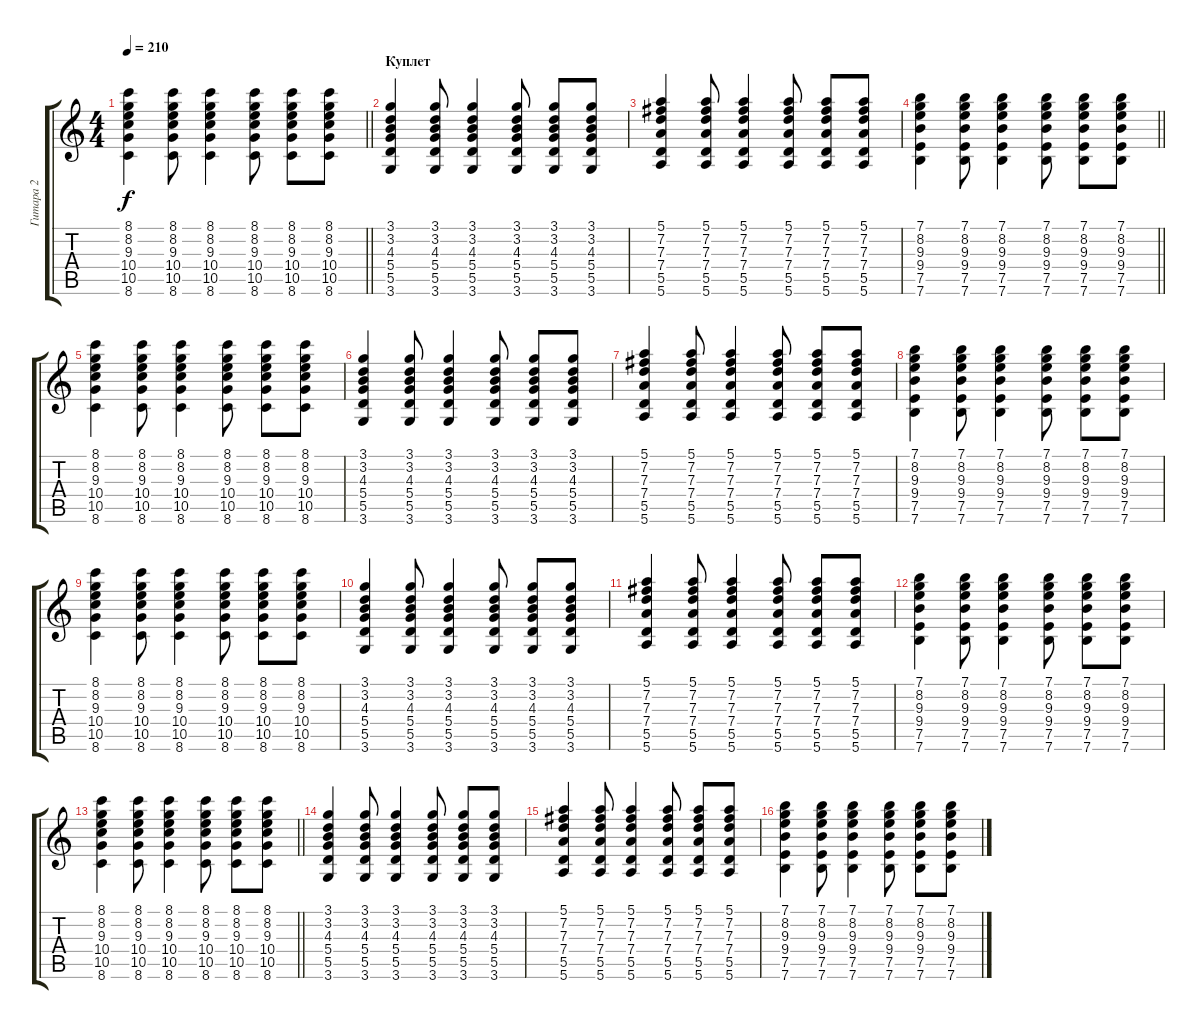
\track ("Гитара 2" "Гитара 2") {instrument electricguitarclean}
\staff {score tabs}
\tuning (E4 B3 G3 D3 A2 E2) {hide}
\ts (4 4)
\tempo 210
\clef g2
\barLineRight lightlight
\ks c
(8.1 8.2 9.3 10.4 10.5 8.6).4{dy f} (8.1 8.2 9.3 10.4 10.5 8.6).8 (8.1 8.2 9.3 10.4 10.5 8.6).4 (8.1 8.2 9.3 10.4 10.5 8.6).8 (8.1 8.2 9.3 10.4 10.5 8.6).8 (8.1 8.2 9.3 10.4 10.5 8.6).8 |
\section ("" "Куплет")
(3.1 3.2 4.3 5.4 5.5 3.6).4 (3.1 3.2 4.3 5.4 5.5 3.6).8 (3.1 3.2 4.3 5.4 5.5 3.6).4 (3.1 3.2 4.3 5.4 5.5 3.6).8 (3.1 3.2 4.3 5.4 5.5 3.6).8 (3.1 3.2 4.3 5.4 5.5 3.6).8 |
(5.1 7.2 7.3 7.4 5.5 5.6).4 (5.1 7.2 7.3 7.4 5.5 5.6).8 (5.1 7.2 7.3 7.4 5.5 5.6).4 (5.1 7.2 7.3 7.4 5.5 5.6).8 (5.1 7.2 7.3 7.4 5.5 5.6).8 (5.1 7.2 7.3 7.4 5.5 5.6).8 |
\barLineRight lightlight
(7.1 8.2 9.3 9.4 7.5 7.6).4 (7.1 8.2 9.3 9.4 7.5 7.6).8 (7.1 8.2 9.3 9.4 7.5 7.6).4 (7.1 8.2 9.3 9.4 7.5 7.6).8 (7.1 8.2 9.3 9.4 7.5 7.6).8 (7.1 8.2 9.3 9.4 7.5 7.6).8 |
(8.1 8.2 9.3 10.4 10.5 8.6).4 (8.1 8.2 9.3 10.4 10.5 8.6).8 (8.1 8.2 9.3 10.4 10.5 8.6).4 (8.1 8.2 9.3 10.4 10.5 8.6).8 (8.1 8.2 9.3 10.4 10.5 8.6).8 (8.1 8.2 9.3 10.4 10.5 8.6).8 |
(3.1 3.2 4.3 5.4 5.5 3.6).4 (3.1 3.2 4.3 5.4 5.5 3.6).8 (3.1 3.2 4.3 5.4 5.5 3.6).4 (3.1 3.2 4.3 5.4 5.5 3.6).8 (3.1 3.2 4.3 5.4 5.5 3.6).8 (3.1 3.2 4.3 5.4 5.5 3.6).8 |
(5.1 7.2 7.3 7.4 5.5 5.6).4 (5.1 7.2 7.3 7.4 5.5 5.6).8 (5.1 7.2 7.3 7.4 5.5 5.6).4 (5.1 7.2 7.3 7.4 5.5 5.6).8 (5.1 7.2 7.3 7.4 5.5 5.6).8 (5.1 7.2 7.3 7.4 5.5 5.6).8 |
(7.1 8.2 9.3 9.4 7.5 7.6).4 (7.1 8.2 9.3 9.4 7.5 7.6).8 (7.1 8.2 9.3 9.4 7.5 7.6).4 (7.1 8.2 9.3 9.4 7.5 7.6).8 (7.1 8.2 9.3 9.4 7.5 7.6).8 (7.1 8.2 9.3 9.4 7.5 7.6).8 |
(8.1 8.2 9.3 10.4 10.5 8.6).4 (8.1 8.2 9.3 10.4 10.5 8.6).8 (8.1 8.2 9.3 10.4 10.5 8.6).4 (8.1 8.2 9.3 10.4 10.5 8.6).8 (8.1 8.2 9.3 10.4 10.5 8.6).8 (8.1 8.2 9.3 10.4 10.5 8.6).8 |
(3.1 3.2 4.3 5.4 5.5 3.6).4 (3.1 3.2 4.3 5.4 5.5 3.6).8 (3.1 3.2 4.3 5.4 5.5 3.6).4 (3.1 3.2 4.3 5.4 5.5 3.6).8 (3.1 3.2 4.3 5.4 5.5 3.6).8 (3.1 3.2 4.3 5.4 5.5 3.6).8 |
(5.1 7.2 7.3 7.4 5.5 5.6).4 (5.1 7.2 7.3 7.4 5.5 5.6).8 (5.1 7.2 7.3 7.4 5.5 5.6).4 (5.1 7.2 7.3 7.4 5.5 5.6).8 (5.1 7.2 7.3 7.4 5.5 5.6).8 (5.1 7.2 7.3 7.4 5.5 5.6).8 |
(7.1 8.2 9.3 9.4 7.5 7.6).4 (7.1 8.2 9.3 9.4 7.5 7.6).8 (7.1 8.2 9.3 9.4 7.5 7.6).4 (7.1 8.2 9.3 9.4 7.5 7.6).8 (7.1 8.2 9.3 9.4 7.5 7.6).8 (7.1 8.2 9.3 9.4 7.5 7.6).8 |
\barLineRight lightlight
(8.1 8.2 9.3 10.4 10.5 8.6).4 (8.1 8.2 9.3 10.4 10.5 8.6).8 (8.1 8.2 9.3 10.4 10.5 8.6).4 (8.1 8.2 9.3 10.4 10.5 8.6).8 (8.1 8.2 9.3 10.4 10.5 8.6).8 (8.1 8.2 9.3 10.4 10.5 8.6).8 |
(3.1 3.2 4.3 5.4 5.5 3.6).4 (3.1 3.2 4.3 5.4 5.5 3.6).8 (3.1 3.2 4.3 5.4 5.5 3.6).4 (3.1 3.2 4.3 5.4 5.5 3.6).8 (3.1 3.2 4.3 5.4 5.5 3.6).8 (3.1 3.2 4.3 5.4 5.5 3.6).8 |
(5.1 7.2 7.3 7.4 5.5 5.6).4 (5.1 7.2 7.3 7.4 5.5 5.6).8 (5.1 7.2 7.3 7.4 5.5 5.6).4 (5.1 7.2 7.3 7.4 5.5 5.6).8 (5.1 7.2 7.3 7.4 5.5 5.6).8 (5.1 7.2 7.3 7.4 5.5 5.6).8 |
(7.1 8.2 9.3 9.4 7.5 7.6).4 (7.1 8.2 9.3 9.4 7.5 7.6).8 (7.1 8.2 9.3 9.4 7.5 7.6).4 (7.1 8.2 9.3 9.4 7.5 7.6).8 (7.1 8.2 9.3 9.4 7.5 7.6).8 (7.1 8.2 9.3 9.4 7.5 7.6).8
